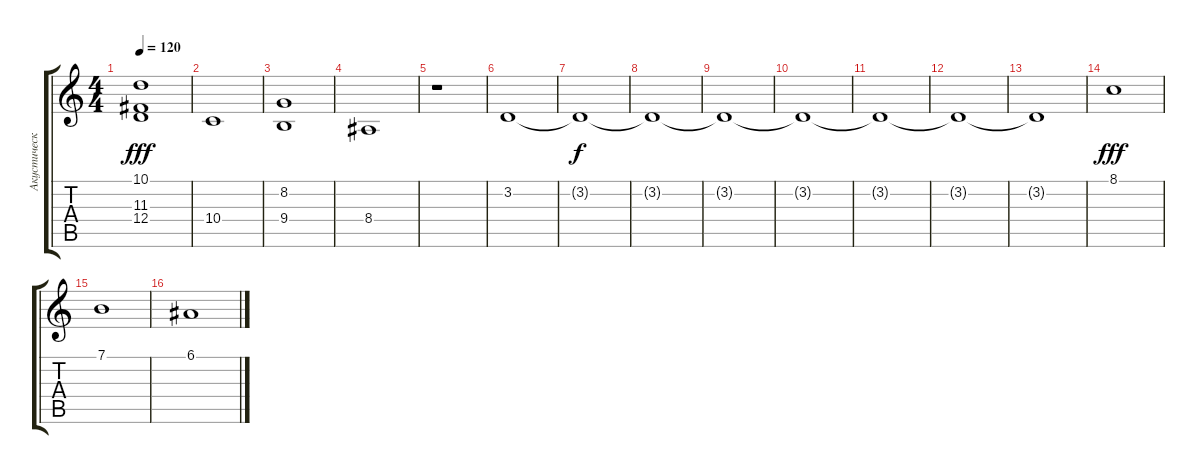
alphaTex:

\track ("Акустический Гранд Роял" "Акустическ") {instrument acousticgrandpiano}
\staff {score tabs}
\tuning (E4 B3 G3 D3 A2 E2) {hide}
\ts (4 4)
\tempo 120
\clef g2
\ks c
(10.1 11.3 12.4).1{dy fff} |
10.4.1 |
(8.2 9.4).1 |
8.4.1 |
r.1 |
3.2.1 |
3.2{t}.1{dy f} |
3.2{t}.1 |
3.2{t}.1 |
3.2{t}.1 |
3.2{t}.1 |
3.2{t}.1 |
3.2{t}.1 |
8.1.1{dy fff} |
7.1.1 |
6.1.1
